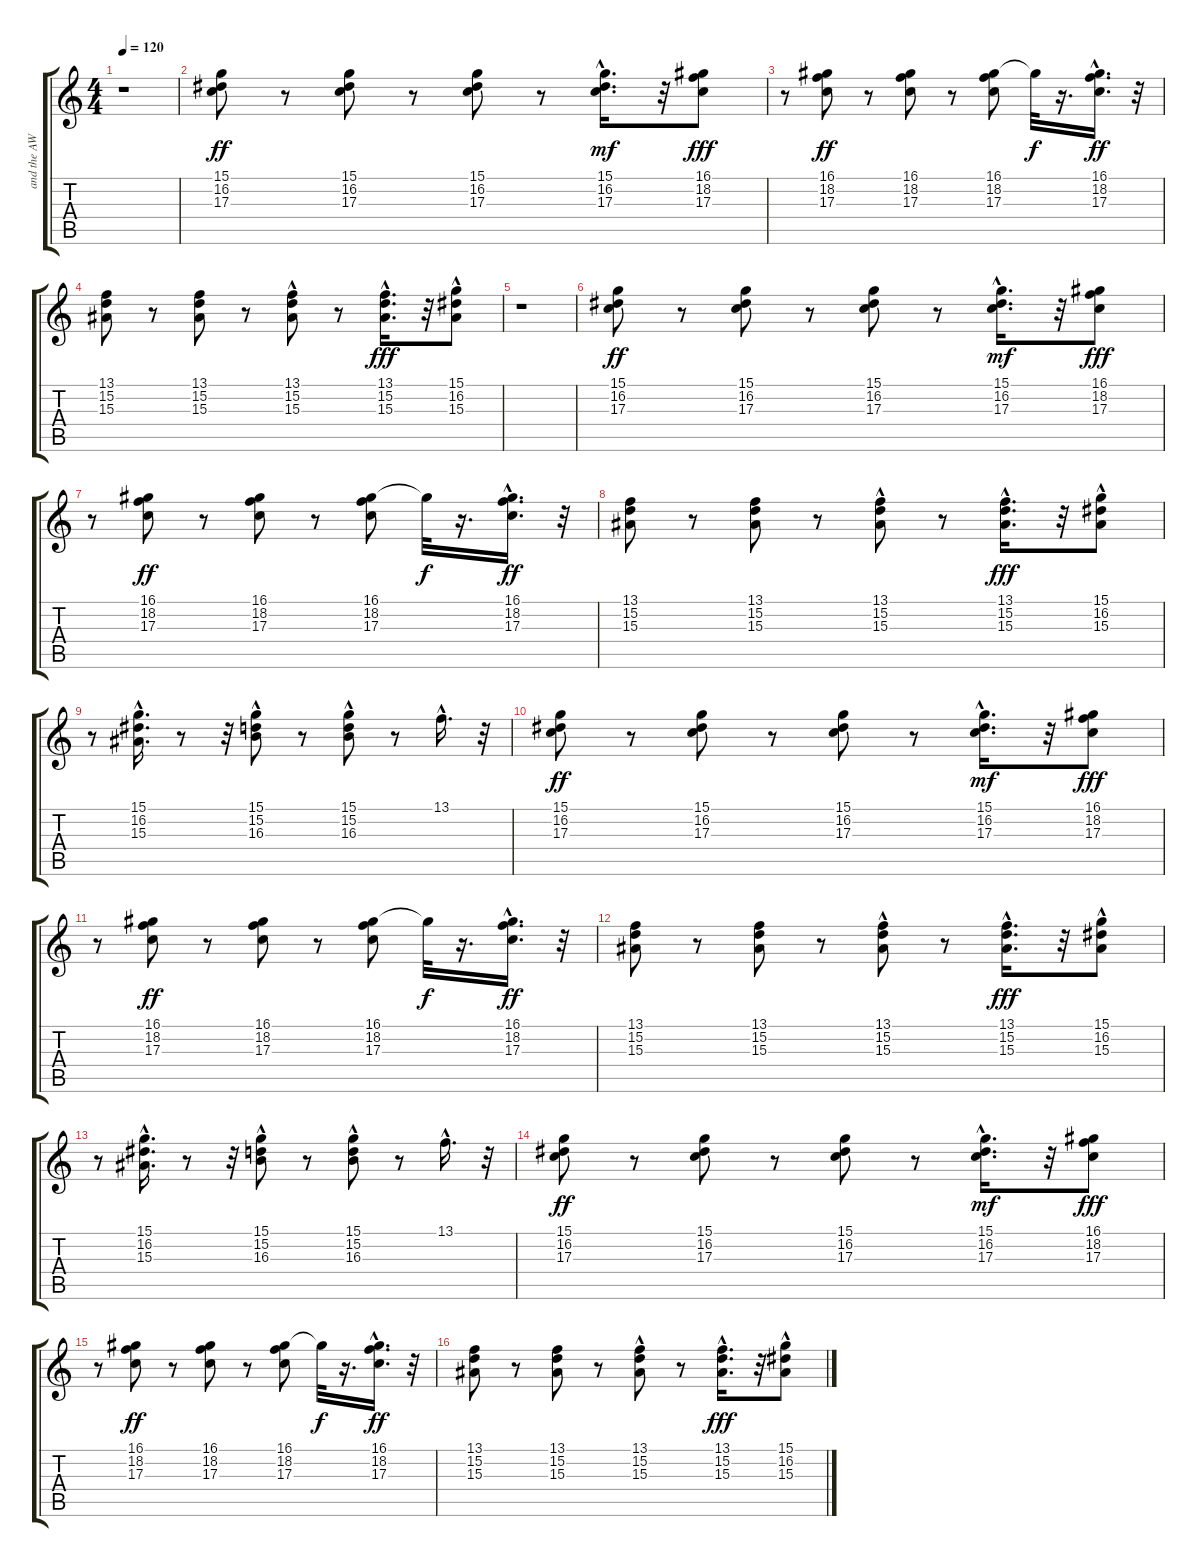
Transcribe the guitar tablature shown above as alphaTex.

\track ("and the AWE 32" "and the AW") {instrument pad7halo}
\staff {score tabs}
\tuning (E4 B3 G3 D3 A2 E2) {hide}
\ts (4 4)
\tempo 120
\clef g2
\ks c
r.1{dy fff} |
(15.1 16.2 17.3).8{dy ff} r.8 (15.1 16.2 17.3).8 r.8 (15.1 16.2 17.3).8 r.8 (15.1{hac} 16.2{hac} 17.3).16{d dy mf} r.32 (16.1 18.2 17.3).8{dy fff} |
r.8 (16.1 18.2 17.3).8{dy ff} r.8 (16.1 18.2 17.3).8 r.8 (16.1 18.2 17.3).8 16.1{t}.32{dy f} r.16{d} (16.1{hac} 18.2 17.3).16{d dy ff} r.32 |
(13.1 15.2 15.3).8 r.8 (13.1 15.2 15.3).8 r.8 (13.1{hac} 15.2{hac} 15.3).8 r.8 (13.1{hac} 15.2{hac} 15.3{hac}).16{d dy fff} r.32 (15.1 16.2{hac} 15.3).8 |
r.1 |
(15.1 16.2 17.3).8{dy ff} r.8 (15.1 16.2 17.3).8 r.8 (15.1 16.2 17.3).8 r.8 (15.1{hac} 16.2{hac} 17.3).16{d dy mf} r.32 (16.1 18.2 17.3).8{dy fff} |
r.8 (16.1 18.2 17.3).8{dy ff} r.8 (16.1 18.2 17.3).8 r.8 (16.1 18.2 17.3).8 16.1{t}.32{dy f} r.16{d} (16.1{hac} 18.2 17.3).16{d dy ff} r.32 |
(13.1 15.2 15.3).8 r.8 (13.1 15.2 15.3).8 r.8 (13.1{hac} 15.2{hac} 15.3).8 r.8 (13.1{hac} 15.2{hac} 15.3{hac}).16{d dy fff} r.32 (15.1 16.2{hac} 15.3).8 |
r.8 (15.1{hac} 16.2{hac} 15.3{hac}).16{d} r.8 r.32 (15.1{hac} 15.2 16.3{hac}).8 r.8 (15.1 15.2 16.3{hac}).8 r.8 13.1{hac}.16{d} r.32 |
(15.1 16.2 17.3).8{dy ff} r.8 (15.1 16.2 17.3).8 r.8 (15.1 16.2 17.3).8 r.8 (15.1{hac} 16.2{hac} 17.3).16{d dy mf} r.32 (16.1 18.2 17.3).8{dy fff} |
r.8 (16.1 18.2 17.3).8{dy ff} r.8 (16.1 18.2 17.3).8 r.8 (16.1 18.2 17.3).8 16.1{t}.32{dy f} r.16{d} (16.1{hac} 18.2 17.3).16{d dy ff} r.32 |
(13.1 15.2 15.3).8 r.8 (13.1 15.2 15.3).8 r.8 (13.1{hac} 15.2{hac} 15.3).8 r.8 (13.1{hac} 15.2{hac} 15.3{hac}).16{d dy fff} r.32 (15.1 16.2{hac} 15.3).8 |
r.8 (15.1{hac} 16.2{hac} 15.3{hac}).16{d} r.8 r.32 (15.1{hac} 15.2 16.3{hac}).8 r.8 (15.1 15.2 16.3{hac}).8 r.8 13.1{hac}.16{d} r.32 |
(15.1 16.2 17.3).8{dy ff} r.8 (15.1 16.2 17.3).8 r.8 (15.1 16.2 17.3).8 r.8 (15.1{hac} 16.2{hac} 17.3).16{d dy mf} r.32 (16.1 18.2 17.3).8{dy fff} |
r.8 (16.1 18.2 17.3).8{dy ff} r.8 (16.1 18.2 17.3).8 r.8 (16.1 18.2 17.3).8 16.1{t}.32{dy f} r.16{d} (16.1{hac} 18.2 17.3).16{d dy ff} r.32 |
(13.1 15.2 15.3).8 r.8 (13.1 15.2 15.3).8 r.8 (13.1{hac} 15.2{hac} 15.3).8 r.8 (13.1{hac} 15.2{hac} 15.3{hac}).16{d dy fff} r.32 (15.1 16.2{hac} 15.3).8
